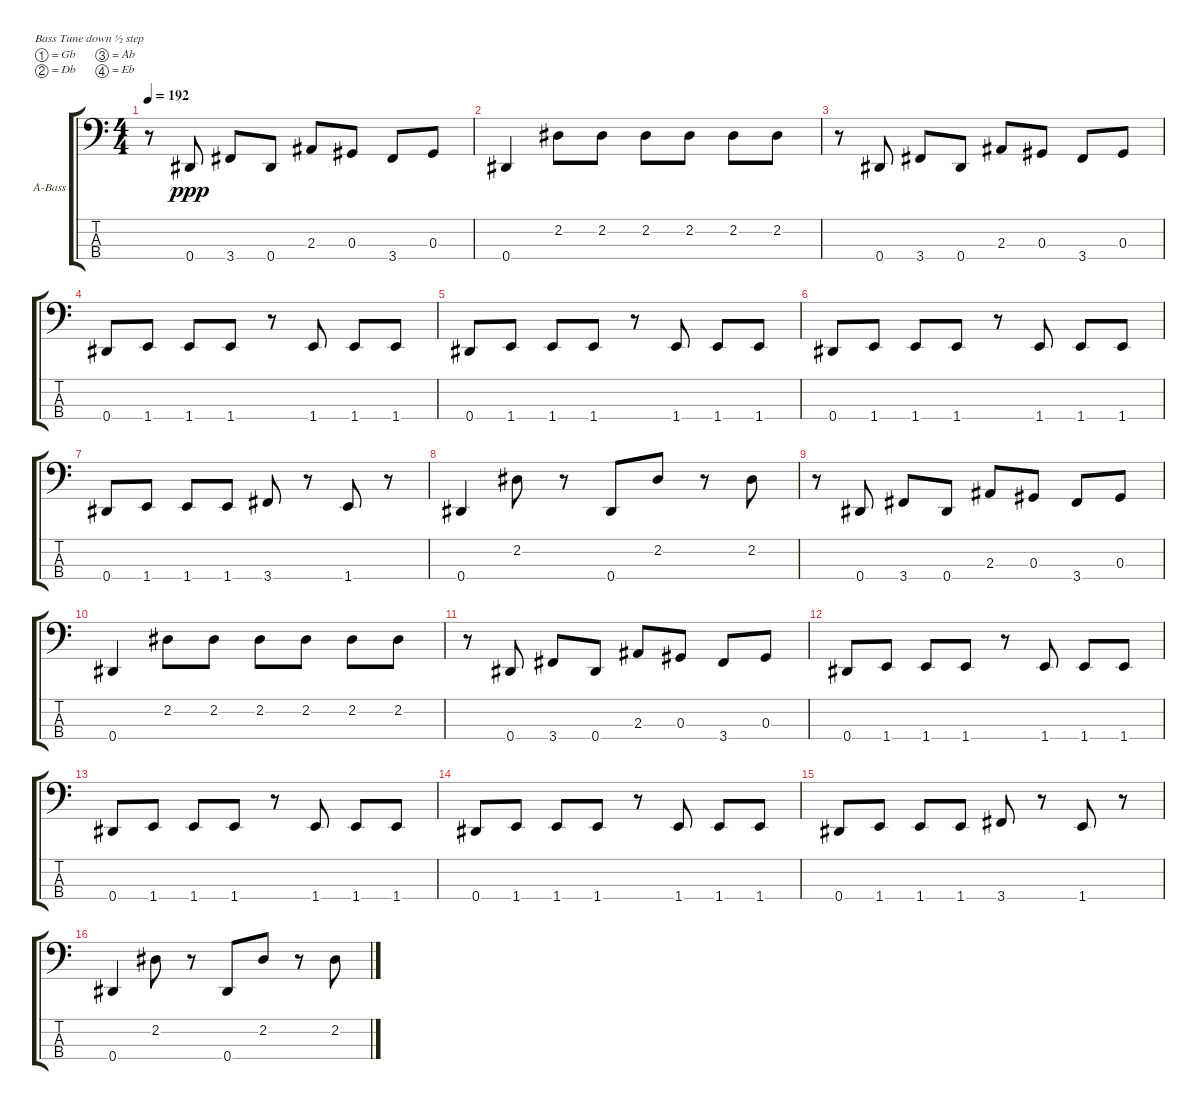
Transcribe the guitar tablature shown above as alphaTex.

\bracketExtendMode groupsimilarinstruments
\firstSystemTrackNameOrientation horizontal
\otherSystemsTrackNameOrientation horizontal
\track ("Bass" "A-Bass") {instrument acousticgrandpiano}
\staff {score tabs}
\tuning (Gb2 Db2 Ab1 Eb1)
\displaytranspose 12
\ts (4 4)
\tempo 192
\clef f4
\ks c
r.8{dy ppp} 0.4.8 3.4.8 0.4.8 2.3.8 0.3.8 3.4.8 0.3.8 |
0.4.4 2.2.8 2.2.8 2.2.8 2.2.8 2.2.8 2.2.8 |
r.8 0.4.8 3.4.8 0.4.8 2.3.8 0.3.8 3.4.8 0.3.8 |
0.4.8 1.4.8 1.4.8 1.4.8 r.8 1.4.8 1.4.8 1.4.8 |
0.4.8 1.4.8 1.4.8 1.4.8 r.8 1.4.8 1.4.8 1.4.8 |
0.4.8 1.4.8 1.4.8 1.4.8 r.8 1.4.8 1.4.8 1.4.8 |
0.4.8 1.4.8 1.4.8 1.4.8 3.4.8 r.8 1.4.8 r.8 |
0.4.4 2.2.8 r.8 0.4.8 2.2.8 r.8 2.2.8 |
r.8 0.4.8 3.4.8 0.4.8 2.3.8 0.3.8 3.4.8 0.3.8 |
0.4.4 2.2.8 2.2.8 2.2.8 2.2.8 2.2.8 2.2.8 |
r.8 0.4.8 3.4.8 0.4.8 2.3.8 0.3.8 3.4.8 0.3.8 |
0.4.8 1.4.8 1.4.8 1.4.8 r.8 1.4.8 1.4.8 1.4.8 |
0.4.8 1.4.8 1.4.8 1.4.8 r.8 1.4.8 1.4.8 1.4.8 |
0.4.8 1.4.8 1.4.8 1.4.8 r.8 1.4.8 1.4.8 1.4.8 |
0.4.8 1.4.8 1.4.8 1.4.8 3.4.8 r.8 1.4.8 r.8 |
0.4.4 2.2.8 r.8 0.4.8 2.2.8 r.8 2.2.8
